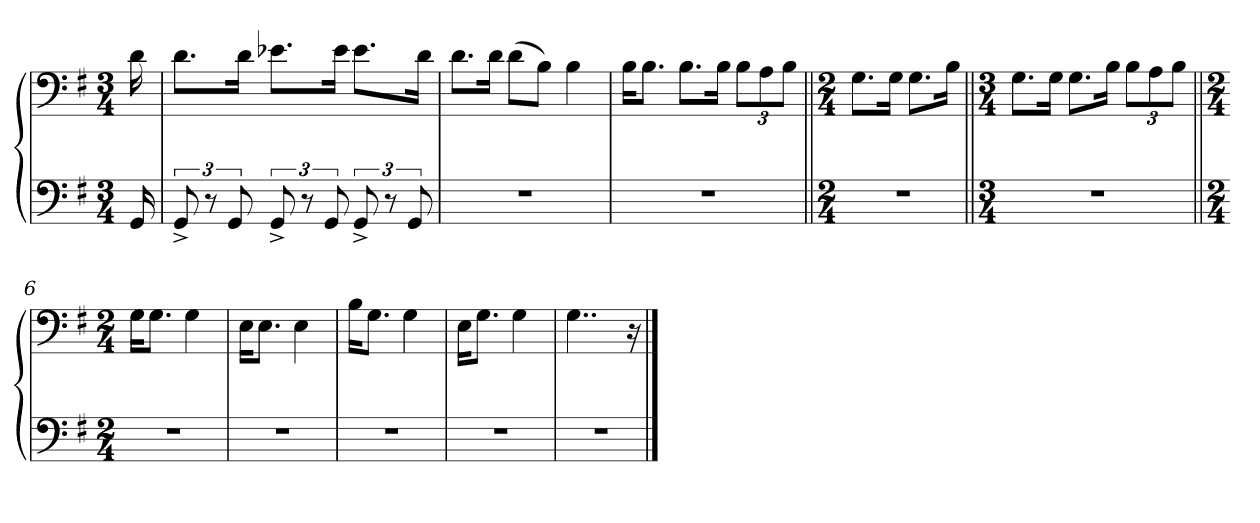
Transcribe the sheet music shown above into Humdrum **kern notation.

**kern	**kern
*part1	*part1
*staff2	*staff1
*clefF4	*clefF4
*k[f#]	*k[f#]
*M3/4	*M3/4
=	=
16GG/	16d\
=1	=1
12GG^/	8.d\L
12r	.
12GG/	.
.	16d\Jk
12GG^/	8.e-X\L
12r	.
12GG/	.
.	16e-\Jk
12GG^/	8.e-\L
12r	.
12GG/	.
.	16d\Jk
=2	=2
2.r	8.d\L
.	16d\Jk
.	(8d\L
.	8B\J)
.	4B\
=3	=3
2.r	16B\KL
.	8.B\J
.	8.B\L
.	16B\Jk
.	12B\L
.	12A\
.	12B\J
=4||	=4||
*M2/4	*M2/4
2r	8.G\L
.	16G\Jk
.	8.G\L
.	16B\Jk
=5||	=5||
*M3/4	*M3/4
2.r	8.G\L
.	16G\Jk
.	8.G\L
.	16B\Jk
.	12B\L
.	12A\
.	12B\J
=6||	=6||
*M2/4	*M2/4
2r	16G\KL
.	8.G\J
.	4G\
=7	=7
2r	16E\KL
.	8.E\J
.	4E\
=8	=8
2r	16B\KL
.	8.G\J
.	4G\
=9	=9
2r	16E\KL
.	8.G\J
.	4G\
=10	=10
2r	4..G\
.	16r
==	==
*-	*-
